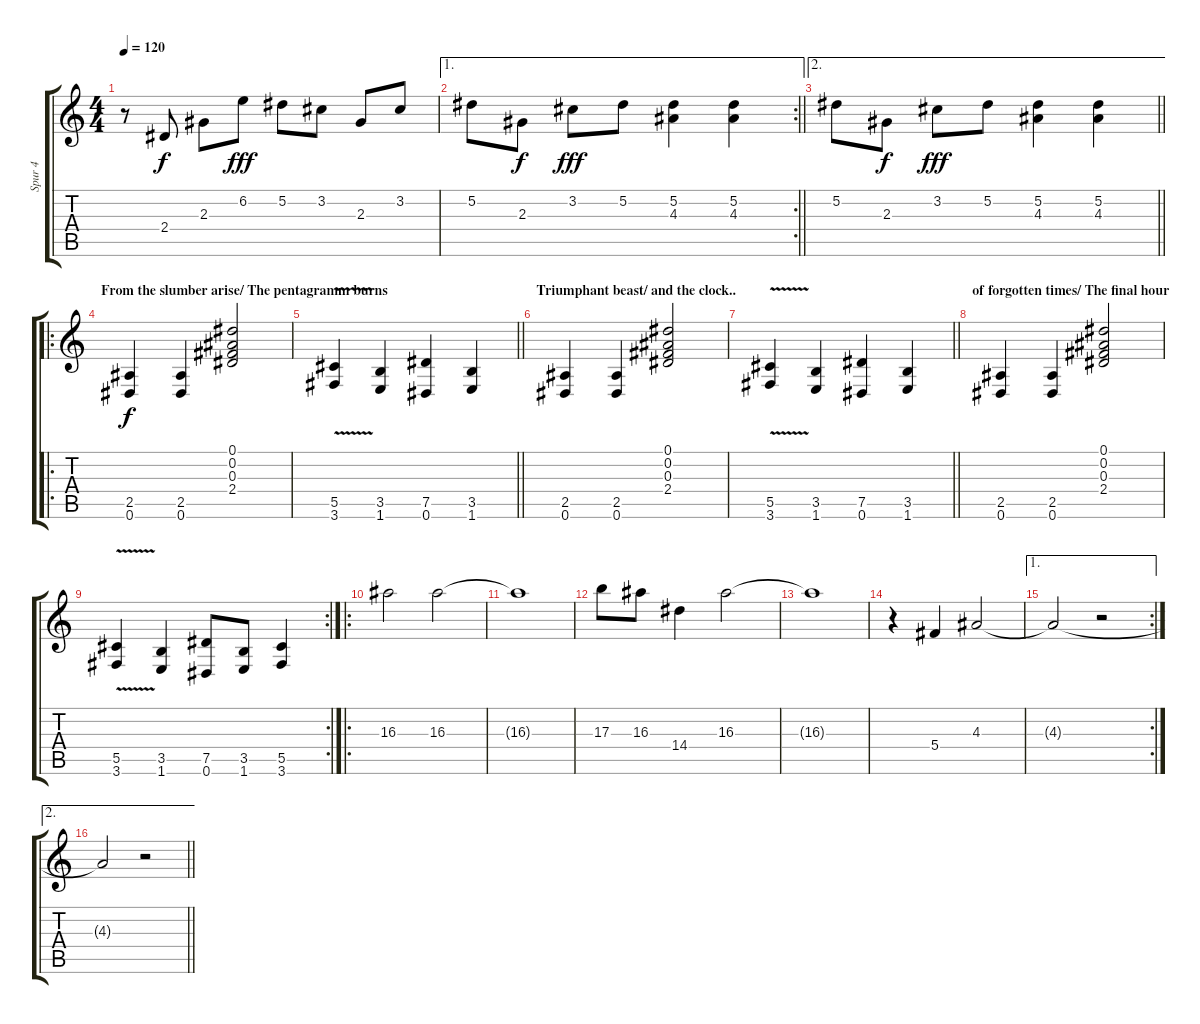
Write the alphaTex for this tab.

\track ("Spur 4" "Spur 4") {instrument overdrivenguitar}
\staff {score tabs}
\tuning (Eb4 Bb3 Gb3 Db3 Ab2 Eb2) {hide}
\ts (4 4)
\tempo 120
\clef g2
\ks c
r.8{dy fff} 2.4.8{dy f} 2.3.8 6.2.8{dy fff} 5.2.8 3.2.8 2.3.8 3.2.8 |
\ae 1
\rc 2
\barLineRight lightlight
5.2.8 2.3.8{dy f} 3.2.8{dy fff} 5.2.8 (5.2 4.3).4 (5.2 4.3).4 |
\ae 2
\barLineRight lightlight
5.2.8 2.3.8{dy f} 3.2.8{dy fff} 5.2.8 (5.2 4.3).4 (5.2 4.3).4 |
\ro
\section ("" "From the slumber arise/ The pentagramm burns")
(2.5 0.6).4{dy f} (2.5 0.6).4 (0.1 0.2 0.3 2.4).2 |
\barLineRight lightlight
(5.5{v} 3.6{v}).4 (3.5 1.6).4 (7.5 0.6).4 (3.5 1.6).4 |
\section ("" "Triumphant beast/ and the clock..")
(2.5 0.6).4 (2.5 0.6).4 (0.1 0.2 0.3 2.4).2 |
\barLineRight lightlight
(5.5{v} 3.6{v}).4 (3.5 1.6).4 (7.5 0.6).4 (3.5 1.6).4 |
\section ("" "of forgotten times/ The final hour")
(2.5 0.6).4 (2.5 0.6).4 (0.1 0.2 0.3 2.4).2 |
\rc 2
(5.5{v} 3.6{v}).4 (3.5 1.6).4 (7.5 0.6).8 (3.5 1.6).8 (5.5 3.6).4 |
\ro
16.3.2{volume 16 balance 8} 16.3.2 |
16.3{t}.1 |
17.3.8 16.3.8 14.4.4 16.3.2 |
16.3{t}.1 |
r.4 5.4.4 4.3.2 |
\ae 1
\rc 2
4.3{t}.2 r.2 |
\ae 2
\barLineRight lightlight
4.3{t}.2 r.2
